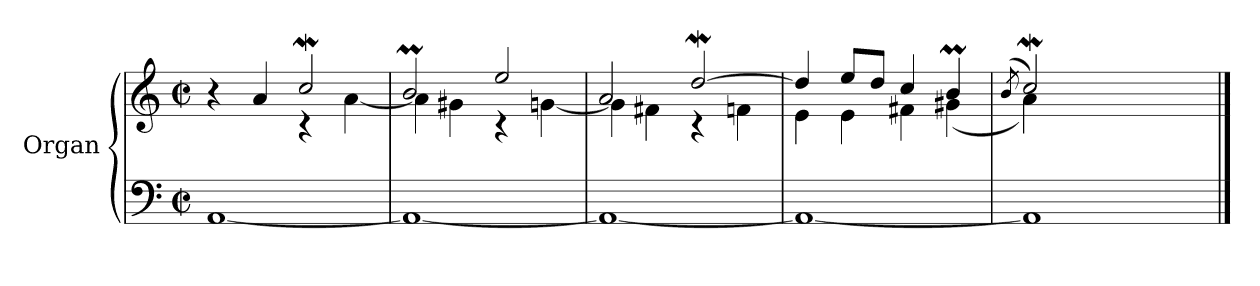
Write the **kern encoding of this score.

**kern	**kern
*part1	*part1
*staff2	*staff1
*I"Organ	*
*I'Org.	*
*clefF4	*clefG2
*k[]	*k[]
*C:	*C:
*M2/2	*M2/2
*met(c|)	*met(c|)
=1	=1
*	*^
[1AA	4r	2ryy
.	4a/	.
.	2ccw/	4rc
.	.	[<4a\
=2	=2	=2
1AA_	2bm/	4a\]
.	.	4g#X\
.	2ee/	4rc
.	.	[<4gn\
=3	=3	=3
1AA_	2a/	4g\]
.	.	4f#X\
.	[>2ddW/	4rc
.	.	4fn\
=4	=4	=4
1AA_	4dd/]	4e\
.	8ee/L	4e\
.	8dd/J	.
.	4cc/	4f#X\
.	4bm/	(<4g#X\
=5	=5	=5
.	(>8qb/	.
1AA]	2ccw/)	4a\)
.	.	4ryy
.	8ryy	2ryy
.	4ryy	.
.	8ryy	.
*	*v	*v
==	==
*-	*-
